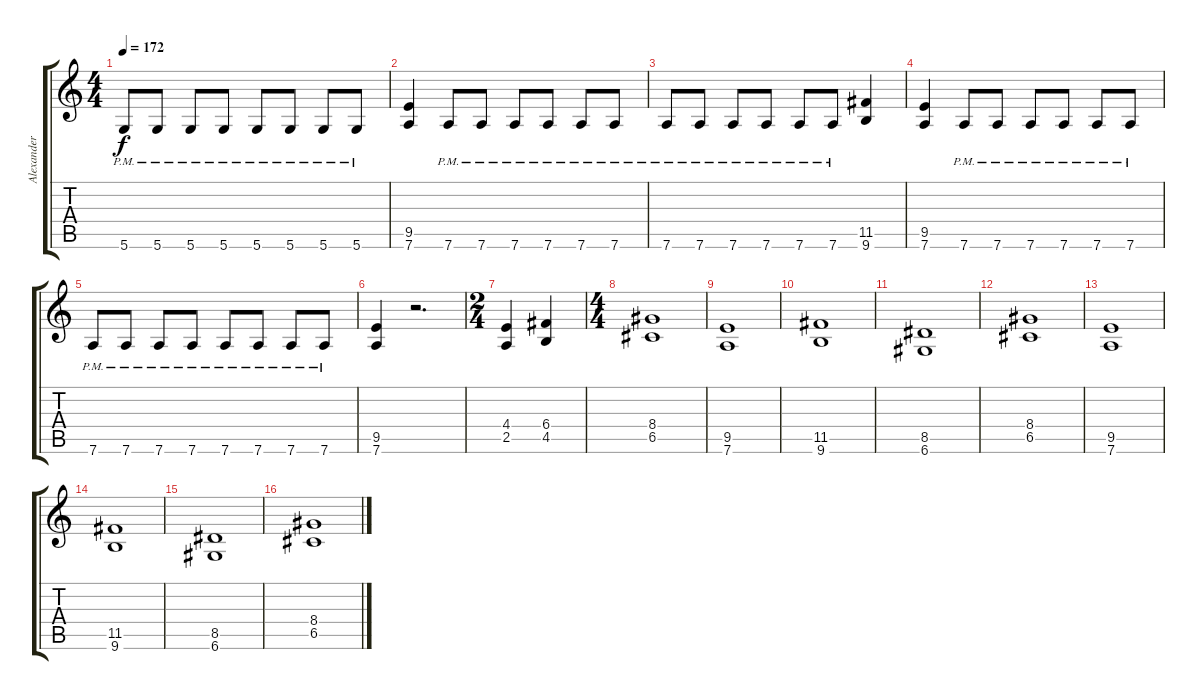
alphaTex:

\track ("Alexander Kuoppala" "Alexander ") {instrument distortionguitar}
\staff {score tabs}
\tuning (D4 A3 F3 C3 G2 D2) {hide}
\ts (4 4)
\tempo 172
\clef g2
\ks c
5.6{pm}.8{dy f} 5.6{pm}.8 5.6{pm}.8 5.6{pm}.8 5.6{pm}.8 5.6{pm}.8 5.6{pm}.8 5.6{pm}.8 |
(9.5 7.6).4 7.6{pm}.8 7.6{pm}.8 7.6{pm}.8 7.6{pm}.8 7.6{pm}.8 7.6{pm}.8 |
7.6{pm}.8 7.6{pm}.8 7.6{pm}.8 7.6{pm}.8 7.6{pm}.8 7.6{pm}.8 (11.5 9.6).4 |
(9.5 7.6).4 7.6{pm}.8 7.6{pm}.8 7.6{pm}.8 7.6{pm}.8 7.6{pm}.8 7.6{pm}.8 |
7.6{pm}.8 7.6{pm}.8 7.6{pm}.8 7.6{pm}.8 7.6{pm}.8 7.6{pm}.8 7.6{pm}.8 7.6{pm}.8 |
(9.5 7.6).4 r.2{d} |
\ts (2 4)
(4.4 2.5).4 (6.4 4.5).4 |
\ts (4 4)
(8.4 6.5).1 |
(9.5 7.6).1 |
(11.5 9.6).1 |
(8.5 6.6).1 |
(8.4 6.5).1 |
(9.5 7.6).1 |
(11.5 9.6).1 |
(8.5 6.6).1 |
(8.4 6.5).1
